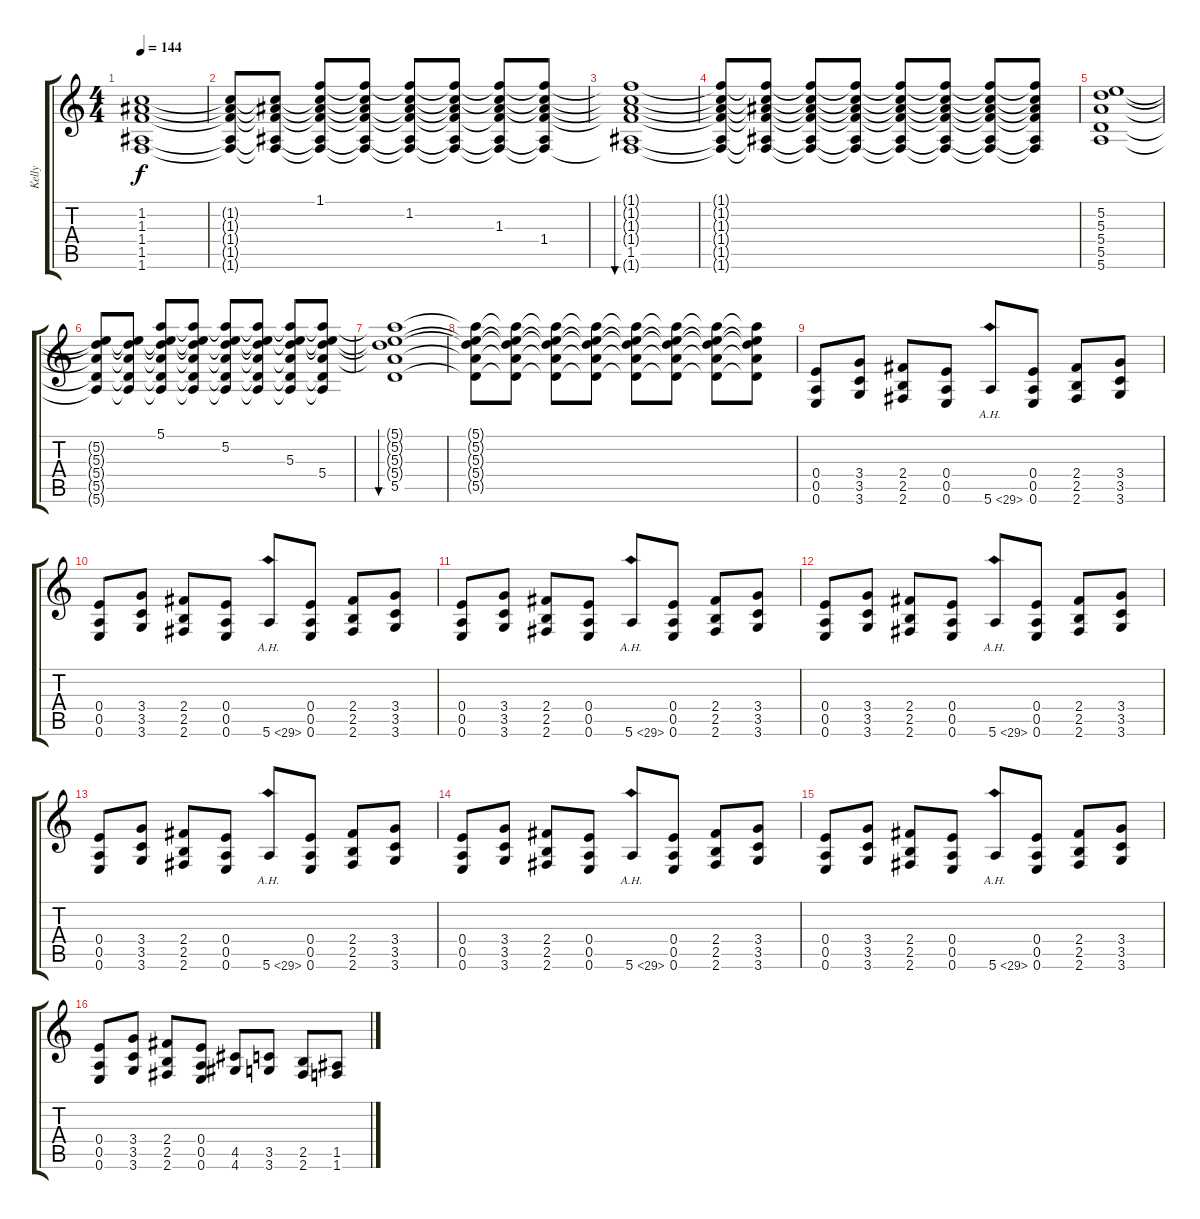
\track ("Kelly" "Kelly") {instrument overdrivenguitar}
\staff {score tabs}
\tuning (E4 B3 A3 E3 A2 E2) {hide}
\ts (4 4)
\tempo 144
\clef g2
\ks c
(1.2 1.3 1.4 1.5 1.6).1{dy f} |
(1.2{t} 1.3{t} 1.4{t} 1.5{t} 1.6{t}).8 (1.2{t} 1.3{t} 1.4{t} 1.5{t} 1.6{t}).8 (1.1 1.2{t} 1.3{t} 1.4{t} 1.5{t} 1.6{t}).8 (1.1{t} 1.2{t} 1.3{t} 1.4{t} 1.5{t} 1.6{t}).8 (1.1{t} 1.2 1.3{t} 1.4{t} 1.5{t} 1.6{t}).8 (1.1{t} 1.2{t} 1.3{t} 1.4{t} 1.5{t} 1.6{t}).8 (1.1{t} 1.2{t} 1.3 1.4{t} 1.5{t} 1.6{t}).8 (1.1{t} 1.2{t} 1.3{t} 1.4 1.5{t} 1.6{t}).8 |
(1.1{t} 1.2{t} 1.3{t} 1.4{t} 1.5 1.6{t}).1{bu 240} |
(1.1{t} 1.2{t} 1.3{t} 1.4{t} 1.5{t} 1.6{t}).8 (1.1{t} 1.2{t} 1.3{t} 1.4{t} 1.5{t} 1.6{t}).8 (1.1{t} 1.2{t} 1.3{t} 1.4{t} 1.5{t} 1.6{t}).8 (1.1{t} 1.2{t} 1.3{t} 1.4{t} 1.5{t} 1.6{t}).8 (1.1{t} 1.2{t} 1.3{t} 1.4{t} 1.5{t} 1.6{t}).8 (1.1{t} 1.2{t} 1.3{t} 1.4{t} 1.5{t} 1.6{t}).8 (1.1{t} 1.2{t} 1.3{t} 1.4{t} 1.5{t} 1.6{t}).8 (1.1{t} 1.2{t} 1.3{t} 1.4{t} 1.5{t} 1.6{t}).8 |
(5.2 5.3 5.4 5.5 5.6).1 |
(5.2{t} 5.3{t} 5.4{t} 5.5{t} 5.6{t}).8 (5.2{t} 5.3{t} 5.4{t} 5.5{t} 5.6{t}).8 (5.1 5.2{t} 5.3{t} 5.4{t} 5.5{t} 5.6{t}).8 (5.1{t} 5.2{t} 5.3{t} 5.4{t} 5.5{t} 5.6{t}).8 (5.1{t} 5.2 5.3{t} 5.4{t} 5.5{t} 5.6{t}).8 (5.1{t} 5.2{t} 5.3{t} 5.4{t} 5.5{t} 5.6{t}).8 (5.1{t} 5.2{t} 5.3 5.4{t} 5.5{t} 5.6{t}).8 (5.1{t} 5.2{t} 5.3{t} 5.4 5.5{t} 5.6{t}).8 |
(5.1{t} 5.2{t} 5.3{t} 5.4{t} 5.5).1{bu 240} |
(5.1{t} 5.2{t} 5.3{t} 5.4{t} 5.5{t}).8 (5.1{t} 5.2{t} 5.3{t} 5.4{t} 5.5{t}).8 (5.1{t} 5.2{t} 5.3{t} 5.4{t} 5.5{t}).8 (5.1{t} 5.2{t} 5.3{t} 5.4{t} 5.5{t}).8 (5.1{t} 5.2{t} 5.3{t} 5.4{t} 5.5{t}).8 (5.1{t} 5.2{t} 5.3{t} 5.4{t} 5.5{t}).8 (5.1{t} 5.2{t} 5.3{t} 5.4{t} 5.5{t}).8 (5.1{t} 5.2{t} 5.3{t} 5.4{t} 5.5{t}).8 |
(0.4 0.5 0.6).8 (3.4 3.5 3.6).8 (2.4 2.5 2.6).8 (0.4 0.5 0.6).8 5.6{ah 24}.8 (0.4 0.5 0.6).8 (2.4 2.5 2.6).8 (3.4 3.5 3.6).8 |
(0.4 0.5 0.6).8 (3.4 3.5 3.6).8 (2.4 2.5 2.6).8 (0.4 0.5 0.6).8 5.6{ah 24}.8 (0.4 0.5 0.6).8 (2.4 2.5 2.6).8 (3.4 3.5 3.6).8 |
(0.4 0.5 0.6).8 (3.4 3.5 3.6).8 (2.4 2.5 2.6).8 (0.4 0.5 0.6).8 5.6{ah 24}.8 (0.4 0.5 0.6).8 (2.4 2.5 2.6).8 (3.4 3.5 3.6).8 |
(0.4 0.5 0.6).8 (3.4 3.5 3.6).8 (2.4 2.5 2.6).8 (0.4 0.5 0.6).8 5.6{ah 24}.8 (0.4 0.5 0.6).8 (2.4 2.5 2.6).8 (3.4 3.5 3.6).8 |
(0.4 0.5 0.6).8 (3.4 3.5 3.6).8 (2.4 2.5 2.6).8 (0.4 0.5 0.6).8 5.6{ah 24}.8 (0.4 0.5 0.6).8 (2.4 2.5 2.6).8 (3.4 3.5 3.6).8 |
(0.4 0.5 0.6).8 (3.4 3.5 3.6).8 (2.4 2.5 2.6).8 (0.4 0.5 0.6).8 5.6{ah 24}.8 (0.4 0.5 0.6).8 (2.4 2.5 2.6).8 (3.4 3.5 3.6).8 |
(0.4 0.5 0.6).8 (3.4 3.5 3.6).8 (2.4 2.5 2.6).8 (0.4 0.5 0.6).8 5.6{ah 24}.8 (0.4 0.5 0.6).8 (2.4 2.5 2.6).8 (3.4 3.5 3.6).8 |
(0.4 0.5 0.6).8 (3.4 3.5 3.6).8 (2.4 2.5 2.6).8 (0.4 0.5 0.6).8 (4.5 4.6).8 (3.5 3.6).8 (2.5 2.6).8 (1.5 1.6).8
